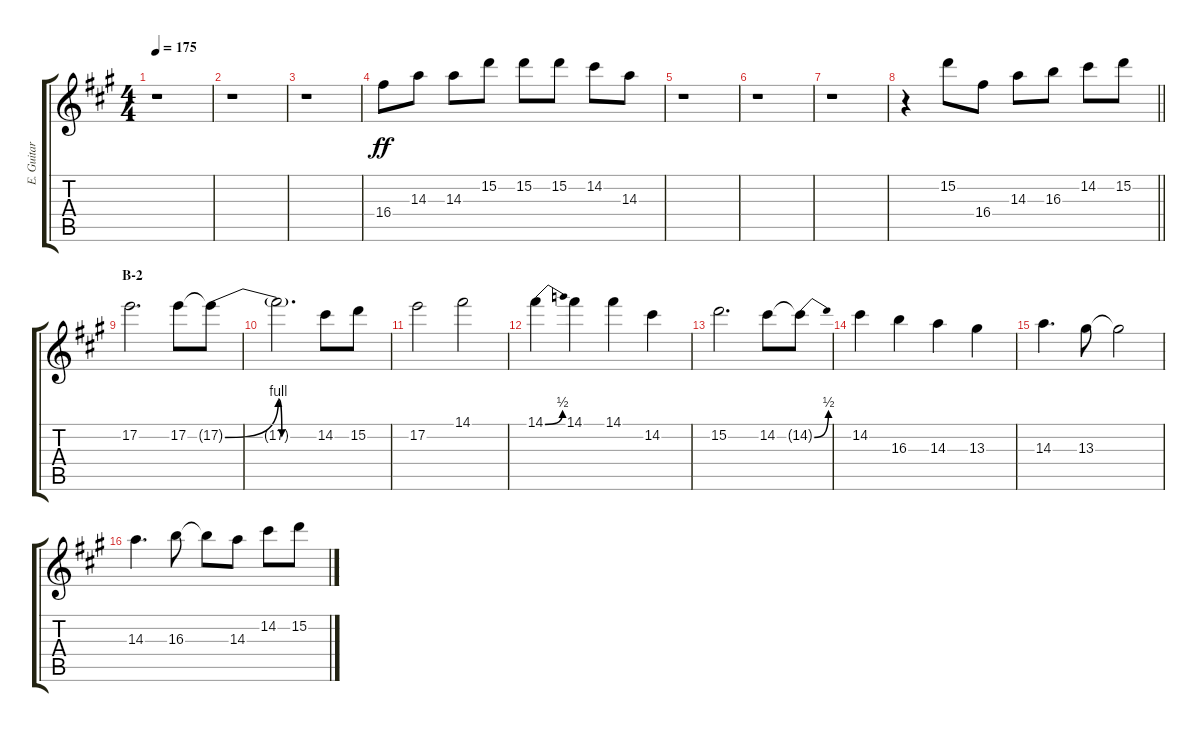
\track ("E. Guitar IV" "E. Guitar ") {instrument overdrivenguitar}
\staff {score tabs}
\tuning (E4 B3 G3 D3 A2 E2) {hide}
\ts (4 4)
\tempo 175
\clef g2
\ks a
r.1{dy f} |
r.1 |
r.1 |
16.4.8{dy ff} 14.3.8 14.3.8 15.2.8 15.2.8 15.2.8 14.2.8 14.3.8 |
r.1 |
r.1 |
r.1 |
\barLineRight lightlight
r.4 15.2.8 16.4.8 14.3.8 16.3.8 14.2.8 15.2.8 |
\section ("" "B-2")
17.2.2{d} 17.2.8 17.2{be (bend 0 0 60 4) t}.8 |
17.2{be (custom 0 4 6 0 13 0 30 0 60 0) t}.2{d} 14.2.8 15.2.8 |
17.2.2 14.1.2 |
14.1{be (bend 0 0 60 2)}.4 14.1.4 14.1.4 14.2.4 |
15.2.2{d} 14.2.8 14.2{be (bend 0 0 60 2) t}.8 |
14.2.4 16.3.4 14.3.4 13.3.4 |
14.3.4{d} 13.3.8 13.3{t}.2 |
14.3.4{d} 16.3.8 16.3{t}.8 14.3.8 14.2.8 15.2.8
